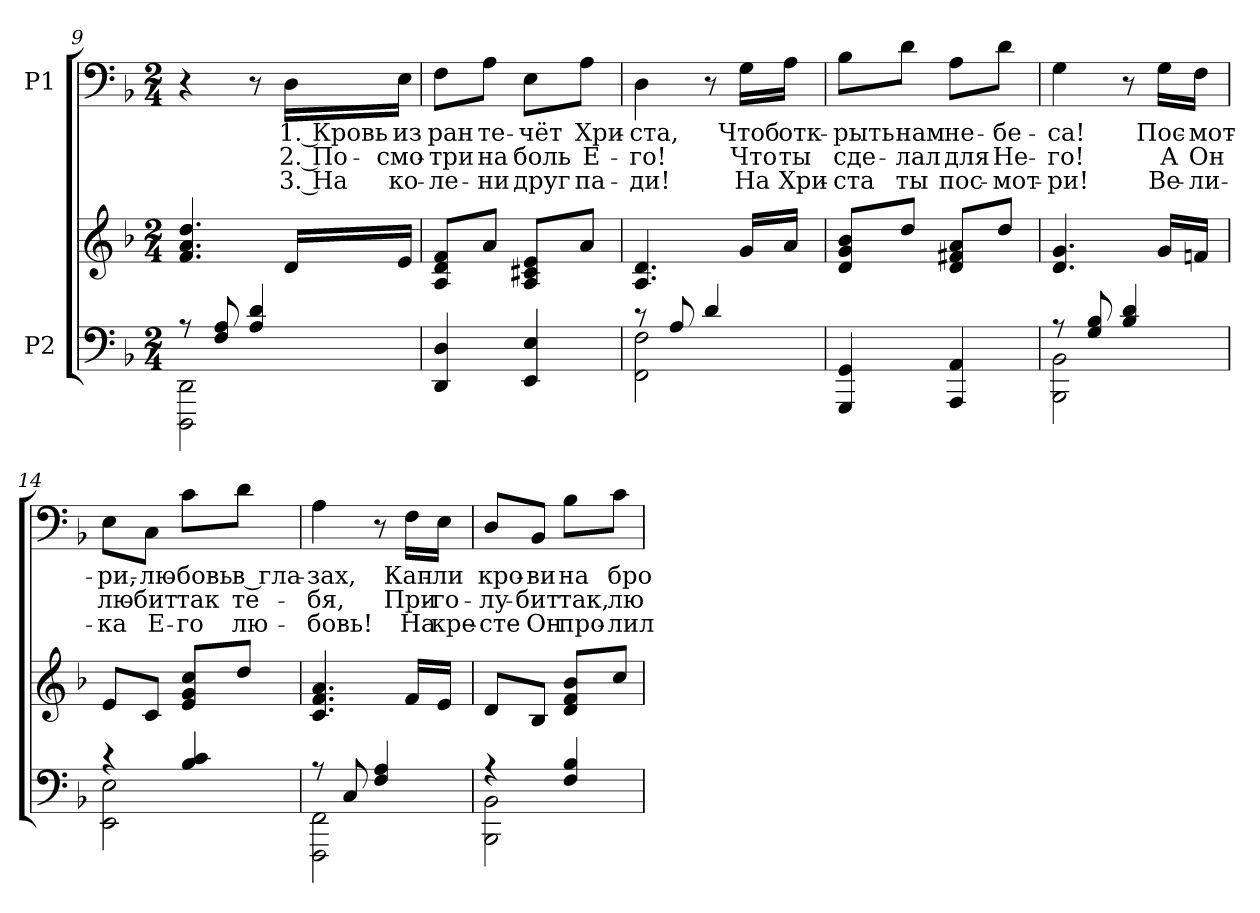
**kern	**kern	**kern	**text	**text	**text
*part2	*part2	*part1	*part1	*part1	*part1
*staff3	*staff2	*staff1	*staff1	*staff1	*staff1
*I"P2	*	*I"P1	*	*	*
*clefF4	*clefG2	*clefF4	*	*	*
*k[b-]	*k[b-]	*k[b-]	*	*	*
*d:	*d:	*d:	*	*	*
*M2/4	*M2/4	*M2/4	*	*	*
=9	=9	=9	=9	=9	=9
*^	*	*	*	*	*
8r	2DDDi\ 2DDi	4.fi/ 4.ai 4.ddi	4r	.	.	.
8Fi/ 8Ai	.	.	.	.	.	.
4Ai/ 4di	.	.	8r	.	.	.
!	!	!	!	!LO:LY:b:color=#000000	!LO:LY:b:color=#000000	!LO:LY:b:color=#000000
.	.	16di/LL	16Di\LL	1. Кровь	2. По-	3. На
!	!	!	!	!LO:LY:b:color=#000000	!LO:LY:b:color=#000000	!LO:LY:b:color=#000000
.	.	16ei/JJ	16Ei\JJ	из	-смо-	ко-
*v	*v	*	*	*	*	*
=10	=10	=10	=10	=10	=10
!	!	!	!LO:LY:b:color=#000000	!LO:LY:b:color=#000000	!LO:LY:b:color=#000000
4DDi/ 4Di	8Ai/ 8di 8fiL	8Fi\L	ран	-три	-ле-
!	!	!	!LO:LY:b:color=#000000	!LO:LY:b:color=#000000	!LO:LY:b:color=#000000
.	8ai/J	8Ai\J	те-	на	-ни
!	!	!	!LO:LY:b:color=#000000	!LO:LY:b:color=#000000	!LO:LY:b:color=#000000
4EEi/ 4Ei	8Ai/ 8c#Xi 8eiL	8Ei\L	-чёт	боль	друг
!	!	!	!LO:LY:b:color=#000000	!LO:LY:b:color=#000000	!LO:LY:b:color=#000000
.	8ai/J	8Ai\J	Хри-	Е-	па-
=11	=11	=11	=11	=11	=11
*^	*	*	*	*	*
!	!	!	!	!LO:LY:b:color=#000000	!LO:LY:b:color=#000000	!LO:LY:b:color=#000000
8r	2FFi\ 2Fi	4.Ai/ 4.di	4Di\	-ста,	-го!	-ди!
8Ai/	.	.	.	.	.	.
4di/	.	.	8r	.	.	.
!	!	!	!	!LO:LY:b:color=#000000	!LO:LY:b:color=#000000	!LO:LY:b:color=#000000
.	.	16gi/LL	16Gi\LL	Чтоб	Что	На
!	!	!	!	!LO:LY:b:color=#000000	!LO:LY:b:color=#000000	!LO:LY:b:color=#000000
.	.	16ai/JJ	16Ai\JJ	отк-	ты	Хри-
*v	*v	*	*	*	*	*
=12	=12	=12	=12	=12	=12
!	!	!	!LO:LY:b:color=#000000	!LO:LY:b:color=#000000	!LO:LY:b:color=#000000
4GGGi/ 4GGi	8di/ 8gi 8b-iL	8B-i\L	-рыть	сде-	-ста
!	!	!	!LO:LY:b:color=#000000	!LO:LY:b:color=#000000	!LO:LY:b:color=#000000
.	8ddi/J	8di\J	нам	-лал	ты
!	!	!	!LO:LY:b:color=#000000	!LO:LY:b:color=#000000	!LO:LY:b:color=#000000
4AAAi/ 4AAi	8di/ 8f#Xi 8aiL	8Ai\L	не-	для	пос-
!	!	!	!LO:LY:b:color=#000000	!LO:LY:b:color=#000000	!LO:LY:b:color=#000000
.	8ddi/J	8di\J	-бе-	Не-	-мот-
!!LO:LB:g=z
=13	=13	=13	=13	=13	=13
*^	*	*	*	*	*
!	!	!	!	!LO:LY:b:color=#000000	!LO:LY:b:color=#000000	!LO:LY:b:color=#000000
8r	2BBB-i\ 2BB-i	4.di/ 4.gi	4Gi\	-са!	-го!	-ри!
8Gi/ 8B-i	.	.	.	.	.	.
4B-i/ 4di	.	.	8r	.	.	.
!	!	!	!	!LO:LY:b:color=#000000	!LO:LY:b:color=#000000	!LO:LY:b:color=#000000
.	.	16gi/LL	16Gi\LL	Пос-	А	Ве-
!	!	!	!	!LO:LY:b:color=#000000	!LO:LY:b:color=#000000	!LO:LY:b:color=#000000
.	.	16fni/JJ	16Fi\JJ	-мот-	Он	-ли-
=14	=14	=14	=14	=14	=14	=14
!	!	!	!	!LO:LY:b:color=#000000	!LO:LY:b:color=#000000	!LO:LY:b:color=#000000
4r	2EEi\ 2Ei	8ei/L	8Ei\L	-ри,-	лю-	-ка
!	!	!	!	!LO:LY:b:color=#000000	!LO:LY:b:color=#000000	!LO:LY:b:color=#000000
.	.	8ci/J	8Ci\J	-лю-	-бит	Е-
!	!	!	!	!LO:LY:b:color=#000000	!LO:LY:b:color=#000000	!LO:LY:b:color=#000000
4B-i/ 4ci	.	8ei/ 8gi 8cciL	8ci\L	-бовь	так	-го
!	!	!	!	!LO:LY:b:color=#000000	!LO:LY:b:color=#000000	!LO:LY:b:color=#000000
.	.	8ddi/J	8di\J	в гла-	те-	лю-
=15	=15	=15	=15	=15	=15	=15
!	!	!	!	!LO:LY:b:color=#000000	!LO:LY:b:color=#000000	!LO:LY:b:color=#000000
8r	2FFFi\ 2FFi	4.ci/ 4.fi 4.ai	4Ai\	-зах,	-бя,	-бовь!
8Ci/	.	.	.	.	.	.
4Fi/ 4Ai	.	.	8r	.	.	.
!	!	!	!	!LO:LY:b:color=#000000	!LO:LY:b:color=#000000	!LO:LY:b:color=#000000
.	.	16fi/LL	16Fi\LL	Кап-	При-	На
!	!	!	!	!LO:LY:b:color=#000000	!LO:LY:b:color=#000000	!LO:LY:b:color=#000000
.	.	16ei/JJ	16Ei\JJ	-ли	-го-	кре-
=16	=16	=16	=16	=16	=16	=16
!	!	!	!	!LO:LY:b:color=#000000	!LO:LY:b:color=#000000	!LO:LY:b:color=#000000
4r	2BBB-i\ 2BB-i	8di/L	8Di/L	кро-	-лу-	-сте
!	!	!	!	!LO:LY:b:color=#000000	!LO:LY:b:color=#000000	!LO:LY:b:color=#000000
.	.	8B-i/J	8BB-i/J	-ви	-бит	Он
!	!	!	!	!LO:LY:b:color=#000000	!LO:LY:b:color=#000000	!LO:LY:b:color=#000000
4Fi/ 4B-i	.	8di/ 8fi 8b-iL	8B-i\L	на	так,	про-
!	!	!	!	!LO:LY:b:color=#000000	!LO:LY:b:color=#000000	!LO:LY:b:color=#000000
.	.	8cci/J	8ci\J	бро-	лю-	-лил
*v	*v	*	*	*	*	*
=	=	=	=	=	=
*-	*-	*-	*-	*-	*-
